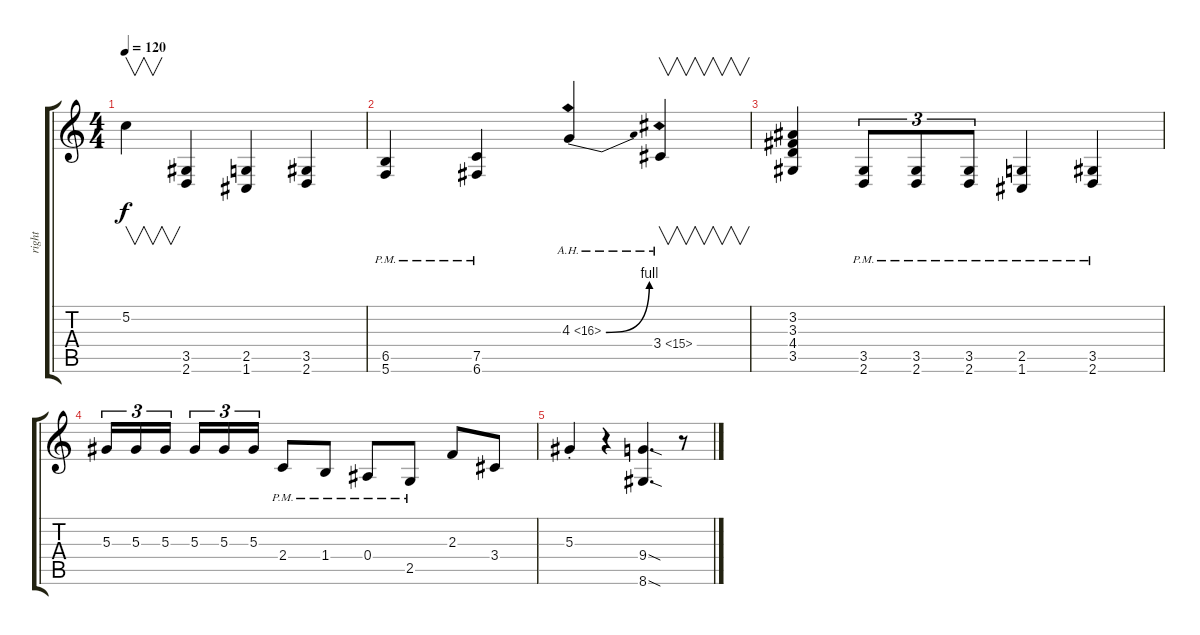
\track ("right" "right") {instrument distortionguitar}
\staff {score tabs}
\tuning (C4 G3 Eb3 Bb2 F2 C2) {hide}
\ts (4 4)
\tempo 120
\clef g2
\ks c
5.2.4{v dy f} (3.5 2.6).4 (2.5 1.6).4 (3.5 2.6).4 |
(6.5{pm} 5.6{pm}).4 (7.5{pm} 6.6{pm}).4 4.3{be (bend 0 0 60 4) ah 12}.4 3.4{ah 12}.4{v} |
(3.2 3.3 4.4 3.5).4 (3.5{pm} 2.6{pm}).8{tu (3 2)} (3.5{pm} 2.6{pm}).8{tu (3 2)} (3.5{pm} 2.6{pm}).8{tu (3 2)} (2.5{pm} 1.6{pm}).4 (3.5{pm} 2.6{pm}).4 |
5.3.16{tu (3 2)} 5.3.16{tu (3 2)} 5.3.16{tu (3 2) beam splitsecondary} 5.3.16{tu (3 2)} 5.3.16{tu (3 2)} 5.3.16{tu (3 2)} 2.4{pm}.8 1.4{pm}.8 0.4{pm}.8 2.5{pm}.8 2.3.8 3.4.8 |
5.3{st}.4 r.4 (9.4{sod} 8.6{sod}).4{d} r.8
